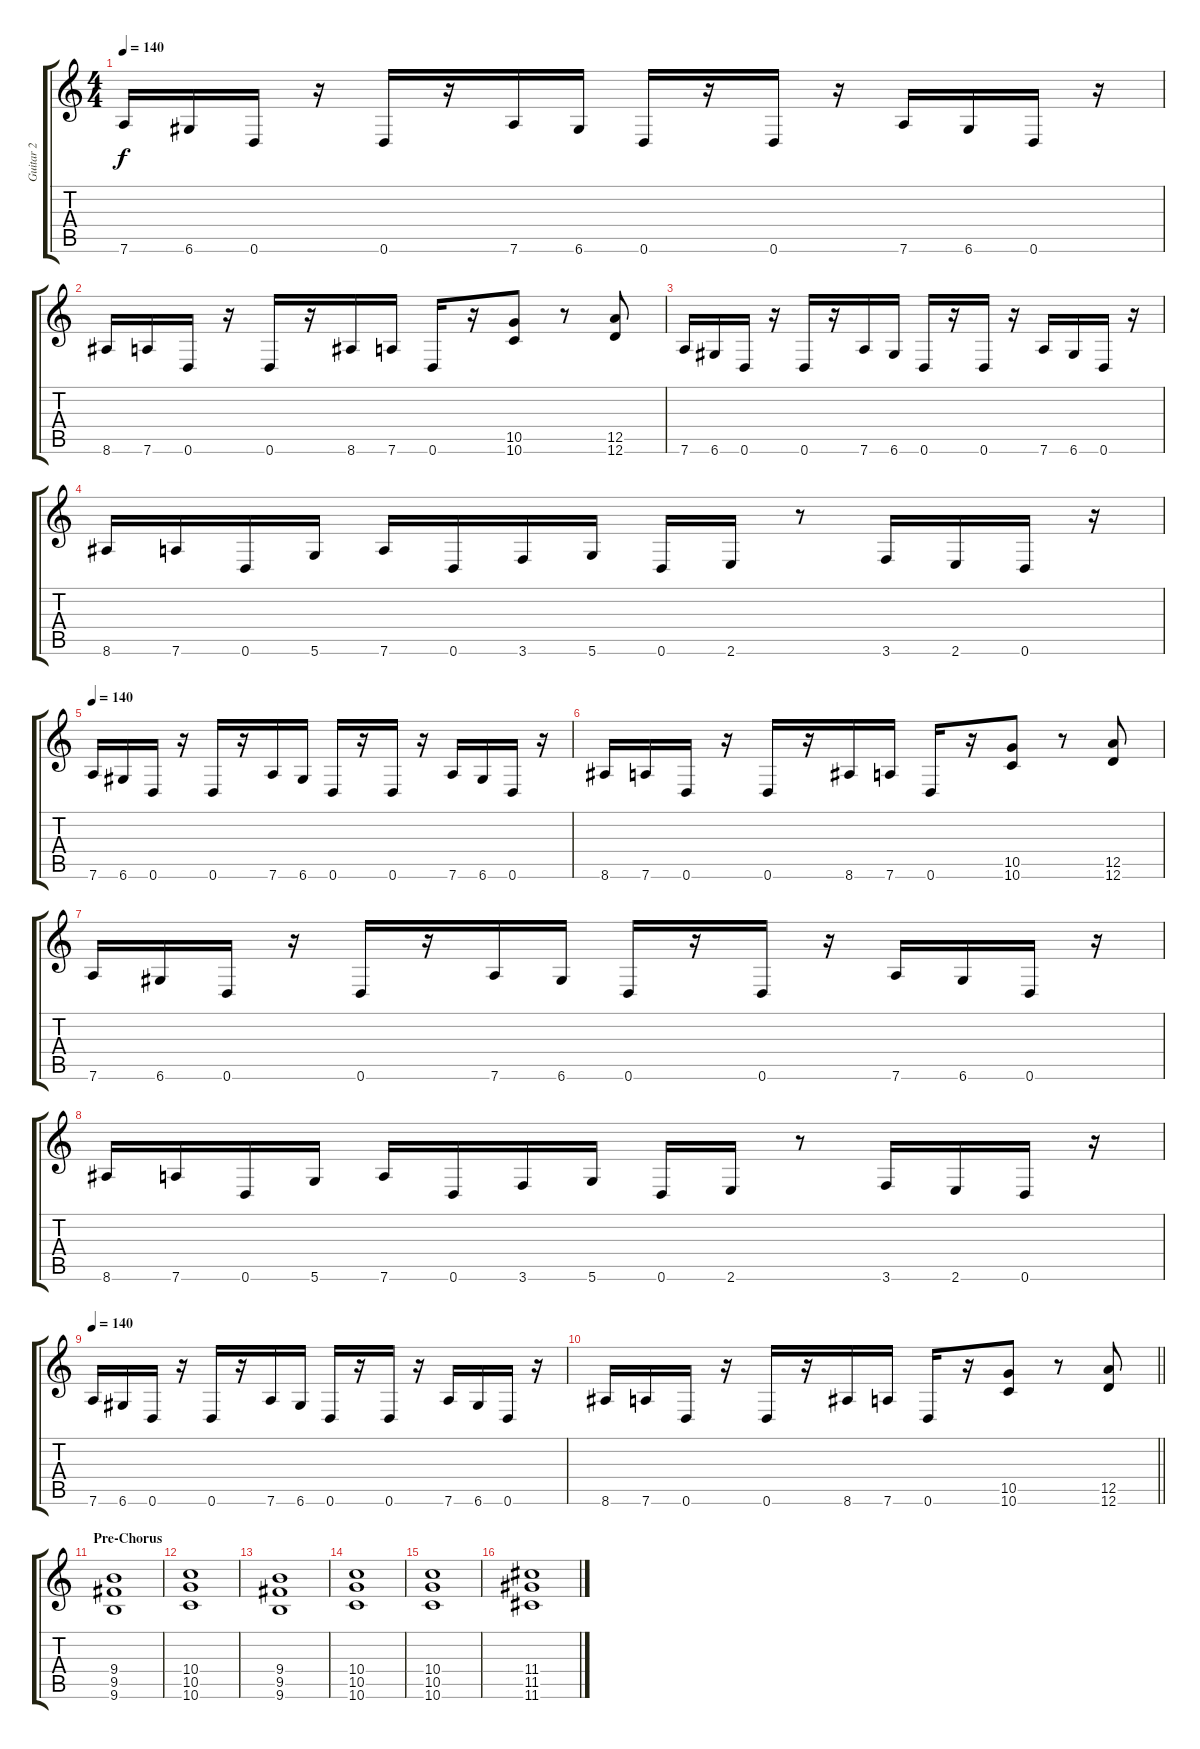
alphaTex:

\track ("Guitar 2" "Guitar 2") {instrument distortionguitar}
\staff {score tabs}
\tuning (E4 B3 G3 D3 A2 D2) {hide}
\ts (4 4)
\tempo 140
\clef g2
\ks c
7.6.16{dy f} 6.6.16 0.6.16 r.16 0.6.16 r.16 7.6.16 6.6.16 0.6.16 r.16 0.6.16 r.16 7.6.16 6.6.16 0.6.16 r.16 |
8.6.16 7.6.16 0.6.16 r.16 0.6.16 r.16 8.6.16 7.6.16 0.6.16 r.16 (10.5 10.6).8 r.8 (12.5 12.6).8 |
7.6.16 6.6.16 0.6.16 r.16 0.6.16 r.16 7.6.16 6.6.16 0.6.16 r.16 0.6.16 r.16 7.6.16 6.6.16 0.6.16 r.16 |
8.6.16 7.6.16 0.6.16 5.6.16 7.6.16 0.6.16 3.6.16 5.6.16 0.6.16 2.6.16 r.8 3.6.16 2.6.16 0.6.16 r.16 |
\tempo 140
7.6.16 6.6.16 0.6.16 r.16 0.6.16 r.16 7.6.16 6.6.16 0.6.16 r.16 0.6.16 r.16 7.6.16 6.6.16 0.6.16 r.16 |
8.6.16 7.6.16 0.6.16 r.16 0.6.16 r.16 8.6.16 7.6.16 0.6.16 r.16 (10.5 10.6).8 r.8 (12.5 12.6).8 |
7.6.16 6.6.16 0.6.16 r.16 0.6.16 r.16 7.6.16 6.6.16 0.6.16 r.16 0.6.16 r.16 7.6.16 6.6.16 0.6.16 r.16 |
8.6.16 7.6.16 0.6.16 5.6.16 7.6.16 0.6.16 3.6.16 5.6.16 0.6.16 2.6.16 r.8 3.6.16 2.6.16 0.6.16 r.16 |
\tempo 140
7.6.16 6.6.16 0.6.16 r.16 0.6.16 r.16 7.6.16 6.6.16 0.6.16 r.16 0.6.16 r.16 7.6.16 6.6.16 0.6.16 r.16 |
\barLineRight lightlight
8.6.16 7.6.16 0.6.16 r.16 0.6.16 r.16 8.6.16 7.6.16 0.6.16 r.16 (10.5 10.6).8 r.8 (12.5 12.6).8 |
\section ("" "Pre-Chorus")
(9.4 9.5 9.6).1 |
(10.4 10.5 10.6).1 |
(9.4 9.5 9.6).1 |
(10.4 10.5 10.6).1 |
(10.4 10.5 10.6).1 |
(11.4 11.5 11.6).1
